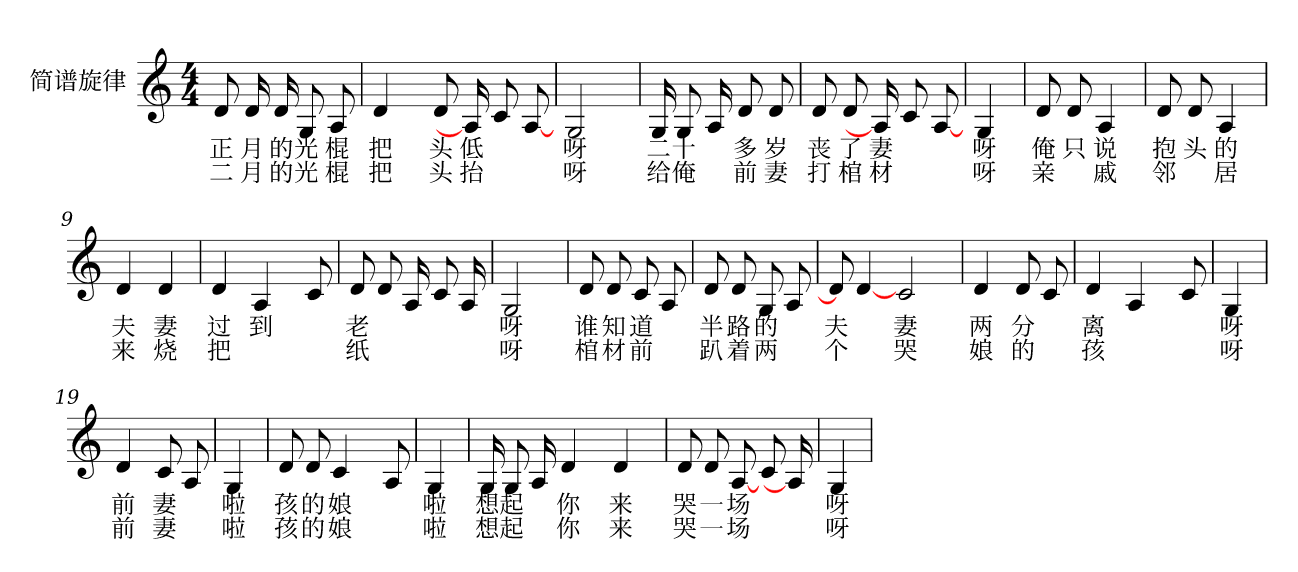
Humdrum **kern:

**kern	**text	**text
*part1	*part1	*part1
*staff1	*staff1	*staff1
*I"简谱旋律	*	*
*k[]	*	*
*M4/4	*	*
=1	=1	=1
8d	正	二
16d	月	月
16d	的	的
8G	光	光
8A	棍	棍
=2	=2	=2
!LO:N:vis=4	!	!
4.d	把	把
8d	头	头
16A]	低	抬
8c	.	.
[8A	.	.
=3	=3	=3
2G	呀	呀
=4	=4	=4
16G	二	给
8G	十	俺
16A	.	.
8d	多	前
8d	岁	妻
=5	=5	=5
8d	丧	打
8d	了	棺
16A]	妻	材
8c	.	.
[8A	.	.
=6	=6	=6
4G	呀	呀
=7	=7	=7
8d	俺	亲
8d	只	.
4A	说	戚
=8	=8	=8
8d	抱	邻
8d	头	.
4A	的	居
=9	=9	=9
4d	夫	来
4d	妻	烧
=10	=10	=10
4d	过	把
!LO:N:vis=4	!	!
4.A	到	.
8c	.	.
=11	=11	=11
8d	老	纸
8d	.	.
16A	.	.
8c	.	.
16A	.	.
=12	=12	=12
2G	呀	呀
=13	=13	=13
8d	谁	棺
8d	知	材
8c	道	前
8A	.	.
=14	=14	=14
8d	半	趴
8d	路	着
8G	的	两
8A	.	.
=15	=15	=15
8d]	夫	个
[4d	.	.
2c	妻	哭
=16	=16	=16
4d	两	娘
8d	分	的
8c	.	.
=17	=17	=17
4d	离	孩
!LO:N:vis=4	!	!
4.A	.	.
8c	.	.
=18	=18	=18
4G	呀	呀
=19	=19	=19
4d	前	前
8c	妻	妻
8A	.	.
=20	=20	=20
4G	啦	啦
=21	=21	=21
8d	孩	孩
8d	的	的
!LO:N:vis=4	!	!
4.c	娘	娘
8A	.	.
=22	=22	=22
4G	啦	啦
=23	=23	=23
16G	想	想
8G	起	起
16A	.	.
!LO:N:vis=4	!	!
4.d	你	你
!LO:N:vis=4	!	!
4.d	来	来
=24	=24	=24
8d	哭	哭
8d	一	一
[8A	场	场
8c	.	.
16A]	.	.
=25	=25	=25
4G	呀	呀
=	=	=
*-	*-	*-
